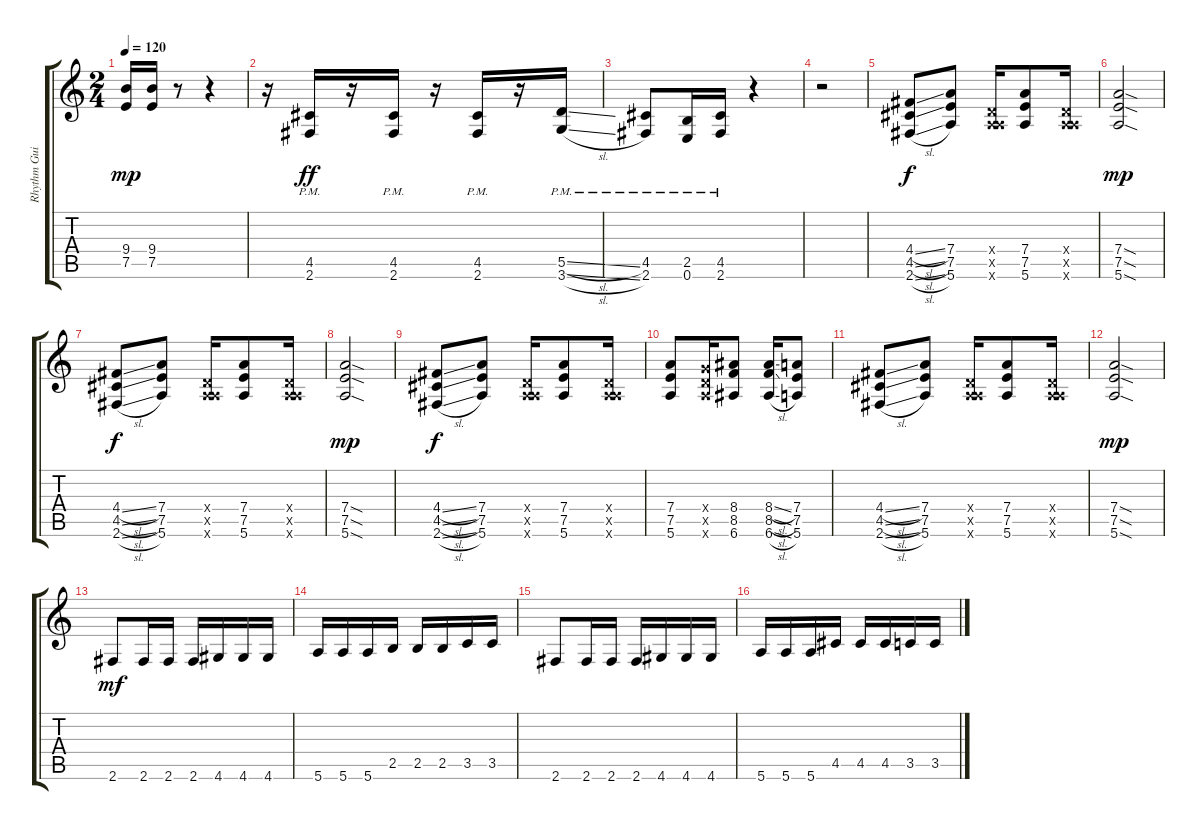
\track ("Rhythm Guitar" "Rhythm Gui") {instrument overdrivenguitar}
\staff {score tabs}
\tuning (E4 B3 G3 D3 A2 E2) {hide}
\ts (2 4)
\tempo 120
\clef g2
\ks c
(9.4 7.5).16{dy mp} (9.4 7.5).16 r.8 r.4 |
r.16 (4.5{pm} 2.6{pm}).16{dy ff} r.16 (4.5{pm} 2.6{pm}).16 r.16 (4.5{pm} 2.6{pm}).16 r.16 (5.5{sl pm} 3.6{sl pm}).16 |
(4.5{pm} 2.6{pm}).8 (2.5{pm} 0.6{pm}).16 (4.5{pm} 2.6{pm}).16 r.4 |
r.2 |
(4.4{sl} 4.5{sl} 2.6{sl}).8{dy f} (7.4 7.5 5.6).8 (0.4{x} 0.5{x} 5.6{x}).16 (7.4 7.5 5.6).8 (0.4{x} 0.5{x} 5.6{x}).16 |
(7.4{sod} 7.5{sod} 5.6{sod}).2{dy mp} |
(4.4{sl} 4.5{sl} 2.6{sl}).8{dy f} (7.4 7.5 5.6).8 (0.4{x} 0.5{x} 5.6{x}).16 (7.4 7.5 5.6).8 (0.4{x} 0.5{x} 5.6{x}).16 |
(7.4{sod} 7.5{sod} 5.6{sod}).2{dy mp} |
(4.4{sl} 4.5{sl} 2.6{sl}).8{dy f} (7.4 7.5 5.6).8 (0.4{x} 0.5{x} 5.6{x}).16 (7.4 7.5 5.6).8 (0.4{x} 0.5{x} 5.6{x}).16 |
(7.4 7.5 5.6).8 (5.4{x} 5.5{x} 5.6{x}).16 (8.4 8.5 6.6).8 (8.4{sl} 8.5{sl} 6.6{sl}).16 (7.4 7.5 5.6).8 |
(4.4{sl} 4.5{sl} 2.6{sl}).8 (7.4 7.5 5.6).8 (0.4{x} 0.5{x} 5.6{x}).16 (7.4 7.5 5.6).8 (0.4{x} 0.5{x} 5.6{x}).16 |
(7.4{sod} 7.5{sod} 5.6{sod}).2{dy mp} |
2.6.8{dy mf} 2.6.16 2.6.16 2.6.16 4.6.16 4.6.16 4.6.16 |
5.6.16 5.6.16 5.6.16 2.5.16 2.5.16 2.5.16 3.5.16 3.5.16 |
2.6.8 2.6.16 2.6.16 2.6.16 4.6.16 4.6.16 4.6.16 |
5.6.16 5.6.16 5.6.16 4.5.16 4.5.16 4.5.16 3.5.16 3.5.16
